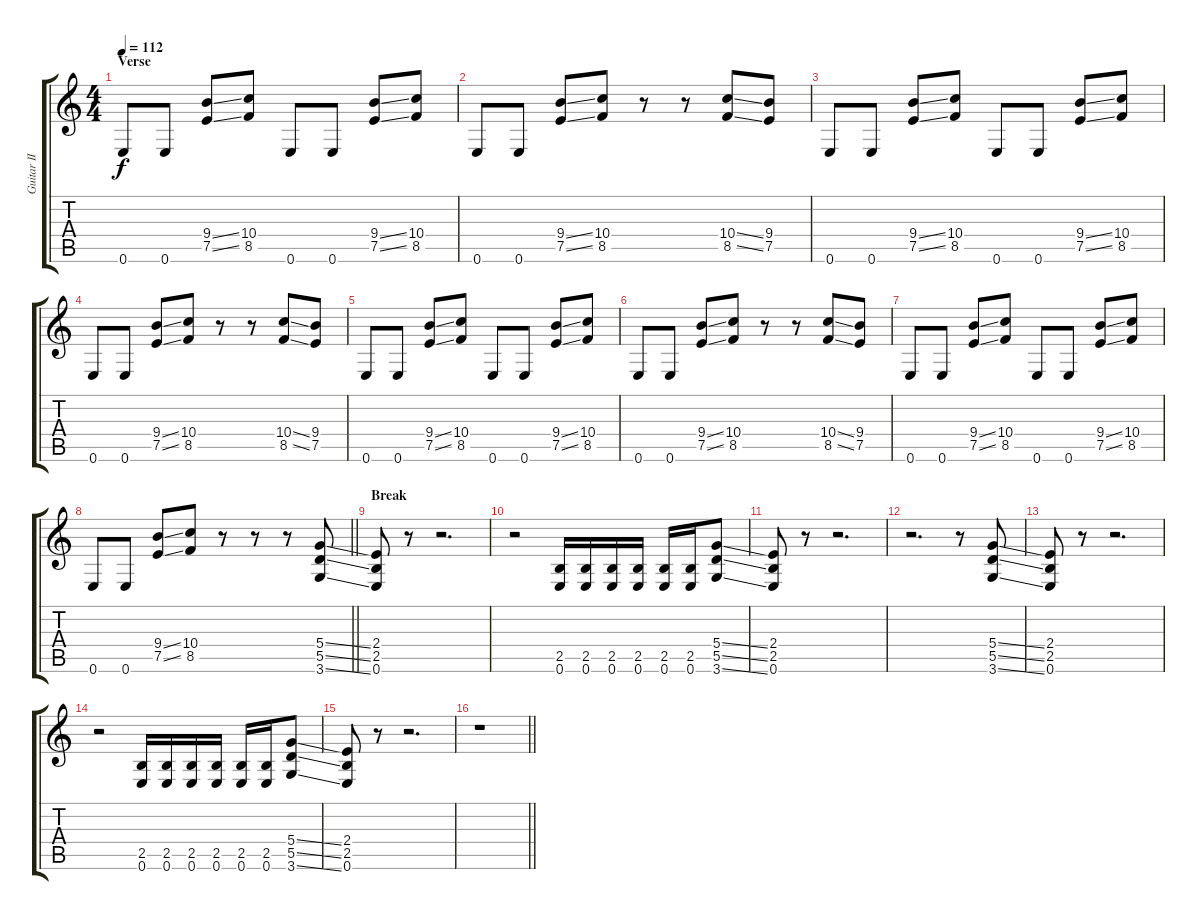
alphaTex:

\track ("Guitar II" "Guitar II") {instrument distortionguitar}
\staff {score tabs}
\tuning (E4 B3 G3 D3 A2 E2) {hide}
\ts (4 4)
\section ("" "Verse")
\tempo 112
\clef g2
\ks c
0.6.8{dy f} 0.6.8 (9.4{ss} 7.5{ss}).8 (10.4 8.5).8 0.6.8 0.6.8 (9.4{ss} 7.5{ss}).8 (10.4 8.5).8 |
0.6.8 0.6.8 (9.4{ss} 7.5{ss}).8 (10.4 8.5).8 r.8 r.8 (10.4{ss} 8.5{ss}).8 (9.4 7.5).8 |
0.6.8 0.6.8 (9.4{ss} 7.5{ss}).8 (10.4 8.5).8 0.6.8 0.6.8 (9.4{ss} 7.5{ss}).8 (10.4 8.5).8 |
0.6.8 0.6.8 (9.4{ss} 7.5{ss}).8 (10.4 8.5).8 r.8 r.8 (10.4{ss} 8.5{ss}).8 (9.4 7.5).8 |
0.6.8 0.6.8 (9.4{ss} 7.5{ss}).8 (10.4 8.5).8 0.6.8 0.6.8 (9.4{ss} 7.5{ss}).8 (10.4 8.5).8 |
0.6.8 0.6.8 (9.4{ss} 7.5{ss}).8 (10.4 8.5).8 r.8 r.8 (10.4{ss} 8.5{ss}).8 (9.4 7.5).8 |
0.6.8 0.6.8 (9.4{ss} 7.5{ss}).8 (10.4 8.5).8 0.6.8 0.6.8 (9.4{ss} 7.5{ss}).8 (10.4 8.5).8 |
\barLineRight lightlight
0.6.8 0.6.8 (9.4{ss} 7.5{ss}).8 (10.4 8.5).8 r.8 r.8 r.8 (5.4{ss} 5.5{ss} 3.6{ss}).8 |
\section ("" "Break")
(2.4 2.5 0.6).8 r.8 r.2{d} |
r.2 (2.5 0.6).16 (2.5 0.6).16 (2.5 0.6).16 (2.5 0.6).16 (2.5 0.6).16 (2.5 0.6).16 (5.4{ss} 5.5{ss} 3.6{ss}).8 |
(2.4 2.5 0.6).8 r.8 r.2{d} |
r.2{d} r.8 (5.4{ss} 5.5{ss} 3.6{ss}).8 |
(2.4 2.5 0.6).8 r.8 r.2{d} |
r.2 (2.5 0.6).16 (2.5 0.6).16 (2.5 0.6).16 (2.5 0.6).16 (2.5 0.6).16 (2.5 0.6).16 (5.4{ss} 5.5{ss} 3.6{ss}).8 |
(2.4 2.5 0.6).8 r.8 r.2{d} |
\barLineRight lightlight
r.1
